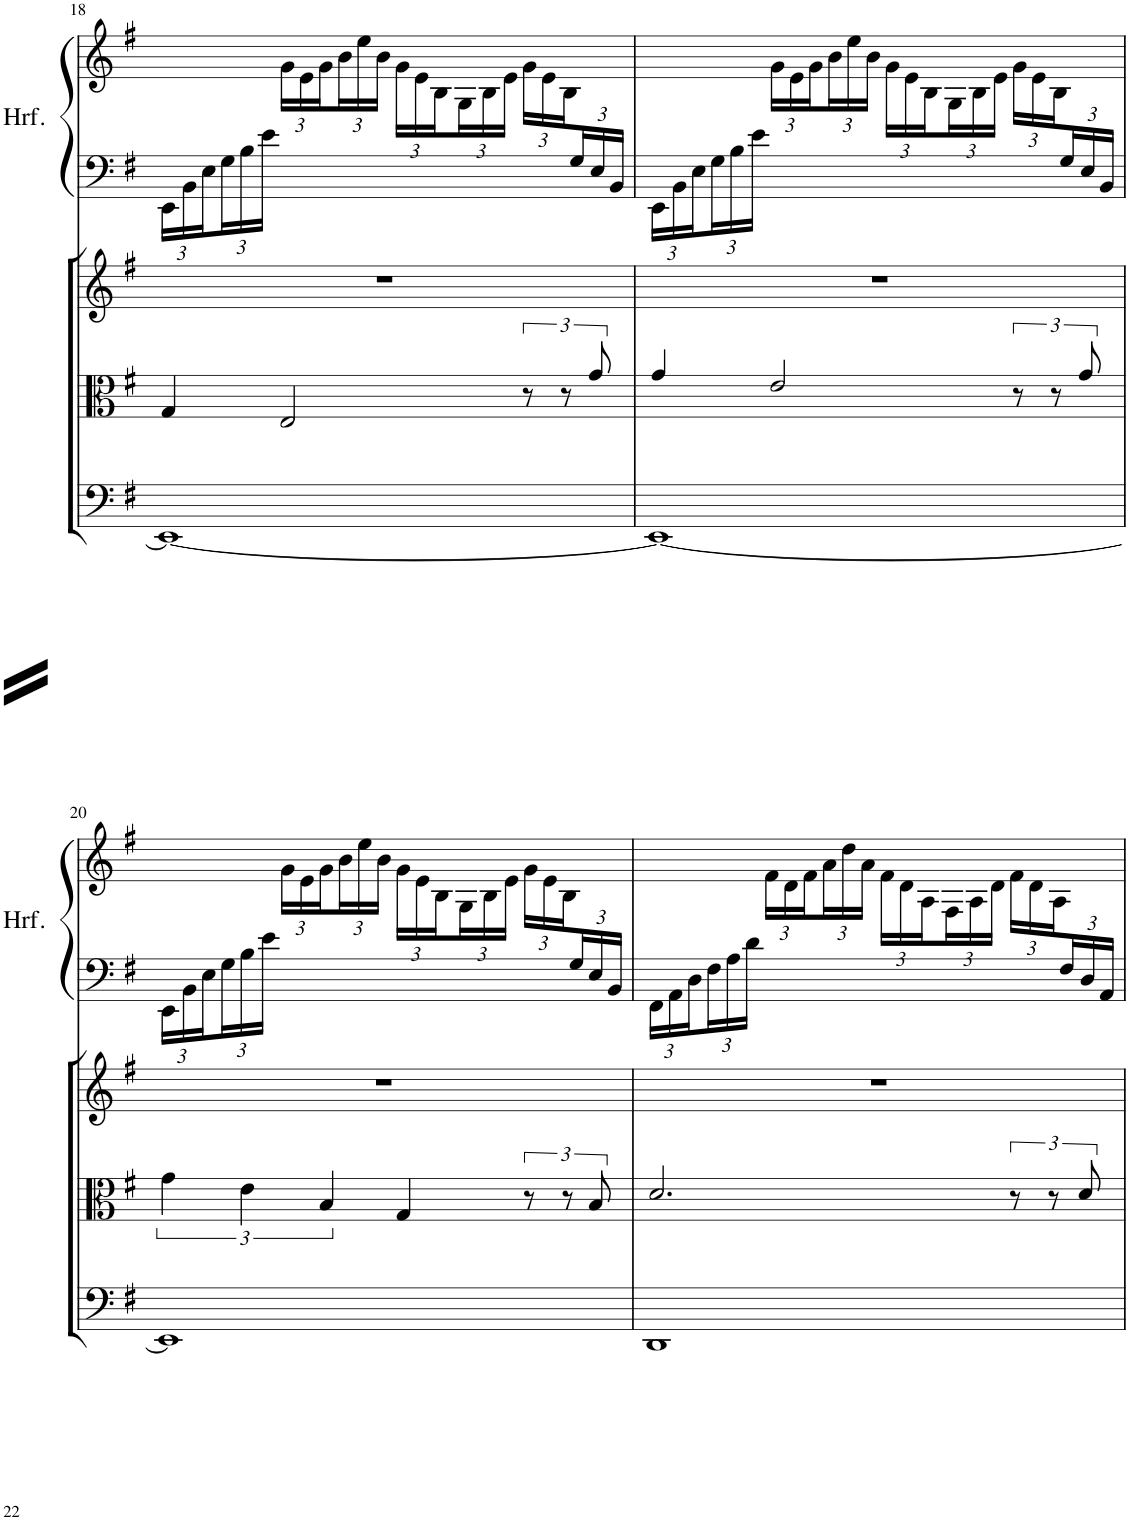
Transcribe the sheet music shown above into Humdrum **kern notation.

**kern	**kern	**kern	**kern	**kern
*part4	*part3	*part2	*part1	*part1
*staff5	*staff4	*staff3	*staff2	*staff1
*I"Violoncello	*I"Viola	*I"Housle	*I"Harfa	*
*I'Vc	*I'Vla	*	*	*
!!LO:PB:g=z
*clefF4	*clefC3	*clefG2	*clefF4	*clefG2
*k[f#]	*k[f#]	*k[f#]	*k[f#]	*k[f#]
*M4/4	*M4/4	*M4/4	*M4/4	*M4/4
*	*	*	*Xbrackettup	*
=18	=18	=18	=18	=18
*	*	*	*	*^
1EE_	4G/	1r	24EE\LL	1ryy	4ryy
.	.	.	24BB\	.	.
.	.	.	24E\	.	.
.	.	.	24G\	.	.
.	.	.	24B\	.	.
.	.	.	24e\JJ	.	.
*	*	*	*	*	*Xbrackettup
.	2E/	.	8ryy	.	24g\LL
.	.	.	.	.	24e\
.	.	.	.	.	24g\
.	.	.	.	.	24b\
.	.	.	.	.	24ee\
.	.	.	.	.	24b\JJ
.	.	.	.	.	24g\LL
.	.	.	.	.	24e\
.	.	.	.	.	24B\
.	.	.	.	.	24G\
.	.	.	.	.	24B\
.	.	.	.	.	24e\JJ
.	12r	.	.	.	24g\LL
.	.	.	.	.	24e\
.	12r	.	.	.	24B\
.	.	.	24G/	.	8ryy
.	12g/	.	24E/	.	.
.	.	.	24BB/JJ	.	.
=19	=19	=19	=19	=19	=19
1EE_	4g/	1r	24EE\LL	1ryy	4ryy
.	.	.	24BB\	.	.
.	.	.	24E\	.	.
.	.	.	24G\	.	.
.	.	.	24B\	.	.
.	.	.	24e\JJ	.	.
.	2e/	.	8ryy	.	24g\LL
.	.	.	.	.	24e\
.	.	.	.	.	24g\
.	.	.	.	.	24b\
.	.	.	.	.	24ee\
.	.	.	.	.	24b\JJ
.	.	.	.	.	24g\LL
.	.	.	.	.	24e\
.	.	.	.	.	24B\
.	.	.	.	.	24G\
.	.	.	.	.	24B\
.	.	.	.	.	24e\JJ
.	12r	.	.	.	24g\LL
.	.	.	.	.	24e\
.	12r	.	.	.	24B\
.	.	.	24G/	.	8ryy
.	12g/	.	24E/	.	.
.	.	.	24BB/JJ	.	.
!!LO:LB:g=z	!!
=20	=20	=20	=20	=20	=20
1EE]	6g\	1r	24EE\LL	1ryy	4ryy
.	.	.	24BB\	.	.
.	.	.	24E\	.	.
.	.	.	24G\	.	.
.	6e\	.	24B\	.	.
.	.	.	24e\JJ	.	.
.	.	.	8ryy	.	24g\LL
.	.	.	.	.	24e\
.	6B/	.	.	.	24g\
.	.	.	.	.	24b\
.	.	.	.	.	24ee\
.	.	.	.	.	24b\JJ
.	4G/	.	.	.	24g\LL
.	.	.	.	.	24e\
.	.	.	.	.	24B\
.	.	.	.	.	24G\
.	.	.	.	.	24B\
.	.	.	.	.	24e\JJ
.	12r	.	.	.	24g\LL
.	.	.	.	.	24e\
.	12r	.	.	.	24B\
.	.	.	24G/	.	8ryy
.	12B/	.	24E/	.	.
.	.	.	24BB/JJ	.	.
=21	=21	=21	=21	=21	=21
1DD	2.d/	1r	24FF#\LL	1ryy	4ryy
.	.	.	24AA\	.	.
.	.	.	24D\	.	.
.	.	.	24F#\	.	.
.	.	.	24A\	.	.
.	.	.	24d\JJ	.	.
.	.	.	8ryy	.	24f#\LL
.	.	.	.	.	24d\
.	.	.	.	.	24f#\
.	.	.	.	.	24a\
.	.	.	.	.	24dd\
.	.	.	.	.	24a\JJ
.	.	.	.	.	24f#\LL
.	.	.	.	.	24d\
.	.	.	.	.	24A\
.	.	.	.	.	24F#\
.	.	.	.	.	24A\
.	.	.	.	.	24d\JJ
.	12r	.	.	.	24f#\LL
.	.	.	.	.	24d\
.	12r	.	.	.	24A\
.	.	.	24F#/	.	8ryy
.	12d/	.	24D/	.	.
.	.	.	24AA/JJ	.	.
*	*	*	*	*v	*v
=	=	=	=	=
*-	*-	*-	*-	*-
